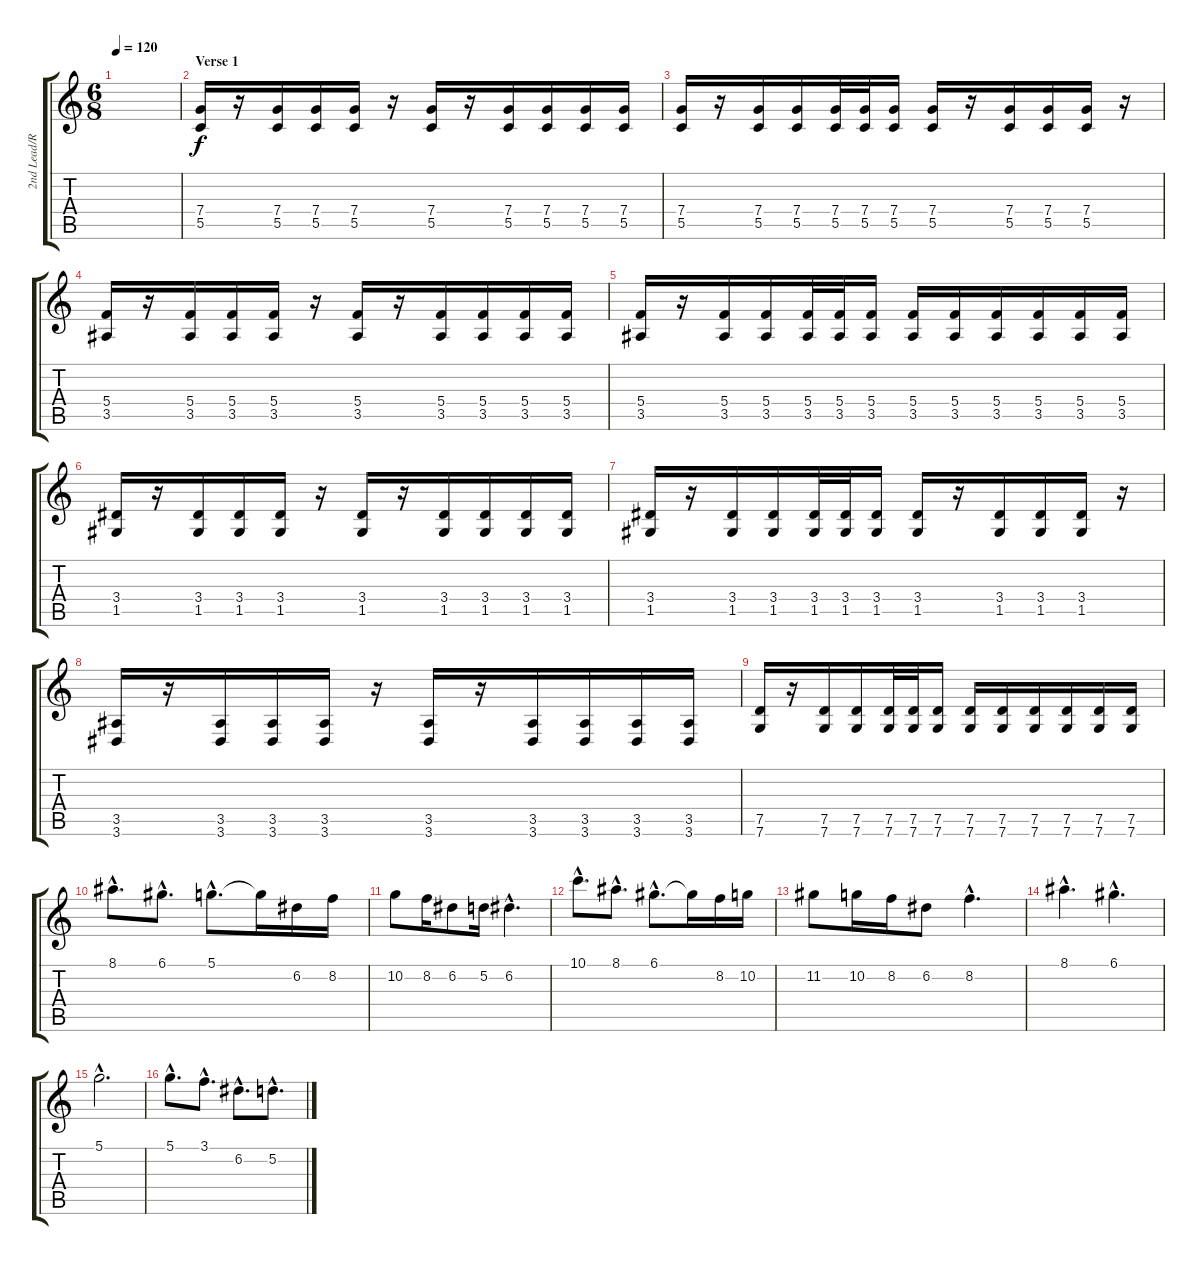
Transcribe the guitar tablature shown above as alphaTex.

\track ("2nd Lead/Rhythm Guitar" "2nd Lead/R") {instrument overdrivenguitar}
\staff {score tabs}
\tuning (D4 A3 F3 C3 G2 C2) {hide}
\ts (6 8)
\tempo 120
\clef g2
\ks c
|
\section ("" "Verse 1")
(7.4 5.5).16 r.16 (7.4 5.5).16 (7.4 5.5).16 (7.4 5.5).16 r.16 (7.4 5.5).16 r.16 (7.4 5.5).16 (7.4 5.5).16 (7.4 5.5).16 (7.4 5.5).16 |
(7.4 5.5).16 r.16 (7.4 5.5).16 (7.4 5.5).16 (7.4 5.5).32 (7.4 5.5).32 (7.4 5.5).16 (7.4 5.5).16 r.16 (7.4 5.5).16 (7.4 5.5).16 (7.4 5.5).16 r.16 |
(5.4 3.5).16 r.16 (5.4 3.5).16 (5.4 3.5).16 (5.4 3.5).16 r.16 (5.4 3.5).16 r.16 (5.4 3.5).16 (5.4 3.5).16 (5.4 3.5).16 (5.4 3.5).16 |
(5.4 3.5).16 r.16 (5.4 3.5).16 (5.4 3.5).16 (5.4 3.5).32 (5.4 3.5).32 (5.4 3.5).16 (5.4 3.5).16 (5.4 3.5).16 (5.4 3.5).16 (5.4 3.5).16 (5.4 3.5).16 (5.4 3.5).16 |
(3.4 1.5).16 r.16 (3.4 1.5).16 (3.4 1.5).16 (3.4 1.5).16 r.16 (3.4 1.5).16 r.16 (3.4 1.5).16 (3.4 1.5).16 (3.4 1.5).16 (3.4 1.5).16 |
(3.4 1.5).16 r.16 (3.4 1.5).16 (3.4 1.5).16 (3.4 1.5).32 (3.4 1.5).32 (3.4 1.5).16 (3.4 1.5).16 r.16 (3.4 1.5).16 (3.4 1.5).16 (3.4 1.5).16 r.16 |
(3.5 3.6).16 r.16 (3.5 3.6).16 (3.5 3.6).16 (3.5 3.6).16 r.16 (3.5 3.6).16 r.16 (3.5 3.6).16 (3.5 3.6).16 (3.5 3.6).16 (3.5 3.6).16 |
(7.5 7.6).16 r.16 (7.5 7.6).16 (7.5 7.6).16 (7.5 7.6).32 (7.5 7.6).32 (7.5 7.6).16 (7.5 7.6).16 (7.5 7.6).16 (7.5 7.6).16 (7.5 7.6).16 (7.5 7.6).16 (7.5 7.6).16 |
8.1{hac}.8{d} 6.1{hac}.8{d} 5.1{hac}.8{d} 5.1{t}.16 6.2.16 8.2.16 |
10.2.8 8.2.16 6.2.8 5.2.16 6.2{hac}.4{d} |
10.1{hac}.8{d} 8.1{hac}.8{d} 6.1{hac}.8{d} 6.1{t}.16 8.2.16 10.2.16 |
11.2.8 10.2.16 8.2.16 6.2.8 8.2{hac}.4{d} |
8.1{hac}.4{d} 6.1{hac}.4{d} |
5.1{hac}.2{d} |
5.1{hac}.8{d} 3.1{hac}.8{d} 6.2{hac}.8{d} 5.2{hac}.8{d}
